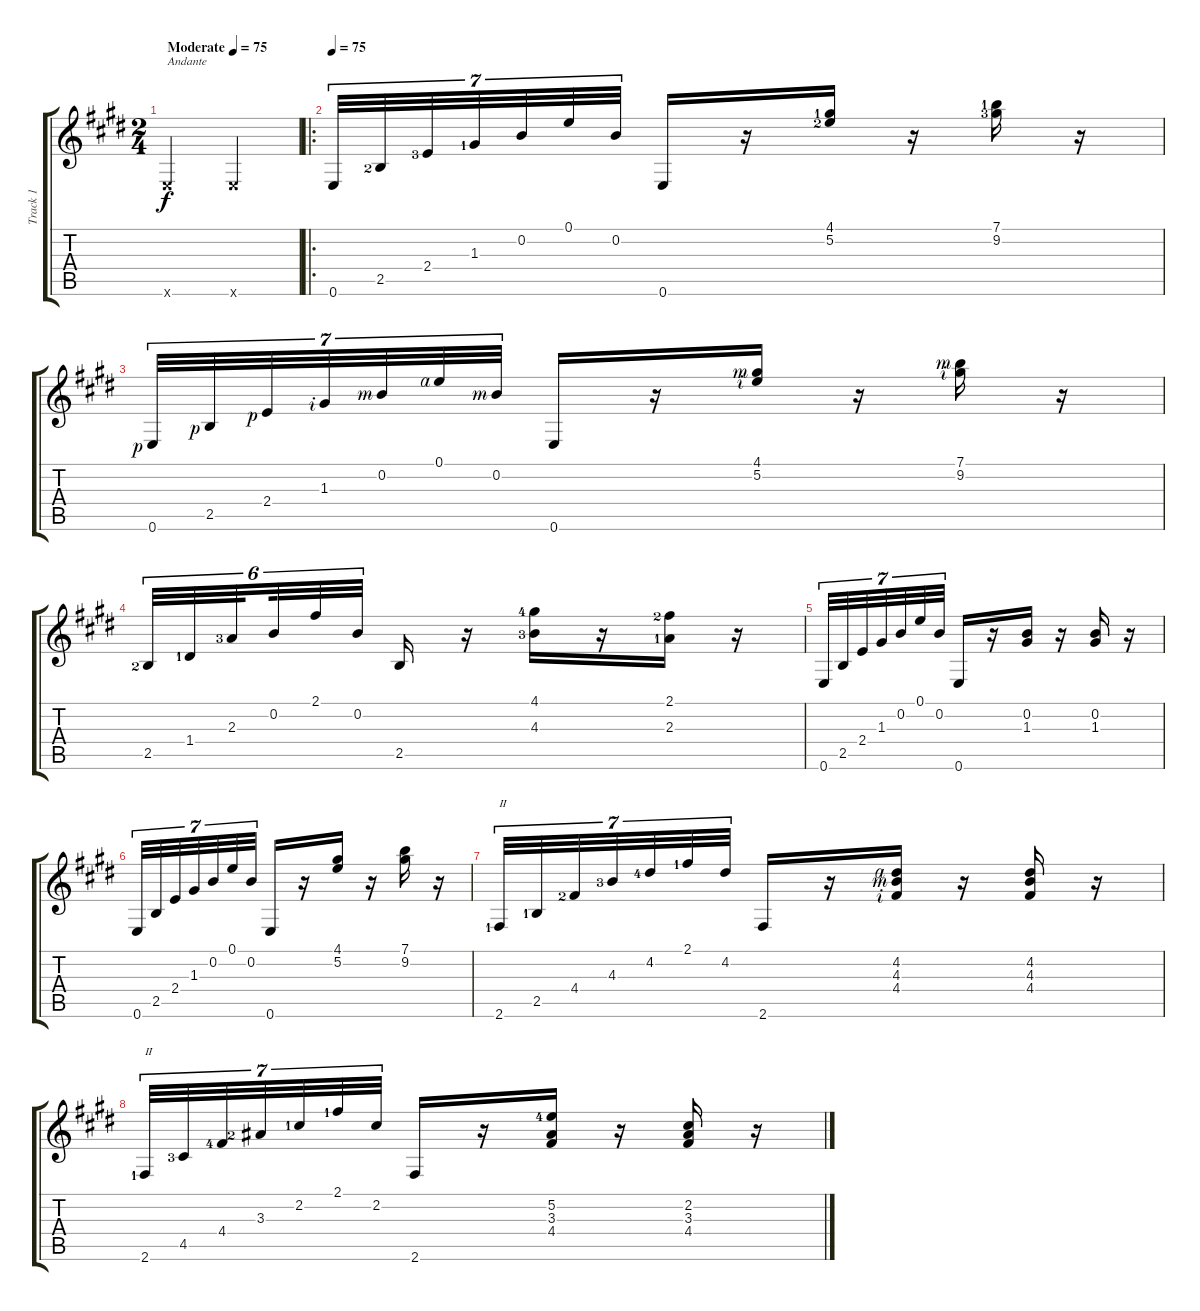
\track ("Track 1" "Track 1") {instrument acousticguitarnylon}
\staff {score tabs}
\tuning (E4 B3 G3 D3 A2 E2) {hide}
\ts (2 4)
\tempo (75 "Moderate")
\clef g2
\ks e
0.6{x}.4{txt "Andante" dy f instrument acousticguitarnylon} 0.6{x}.4 |
\ro
\tempo 75
0.6.32{tu (7 4)} 2.5{lf 3}.32{tu (7 4)} 2.4{lf 4}.32{tu (7 4)} 1.3{lf 2}.32{tu (7 4)} 0.2.32{tu (7 4)} 0.1.32{tu (7 4)} 0.2.32{tu (7 4) beam splitsecondary} 0.6.16 r.16 (4.1{lf 2} 5.2{lf 3}).16 r.16 (7.1{lf 2} 9.2{lf 4}).16 r.16 |
0.6{rf 1}.32{tu (7 4)} 2.5{rf 1}.32{tu (7 4)} 2.4{rf 1}.32{tu (7 4)} 1.3{rf 2}.32{tu (7 4)} 0.2{rf 3}.32{tu (7 4)} 0.1{rf 4}.32{tu (7 4)} 0.2{rf 3}.32{tu (7 4) beam splitsecondary} 0.6.16 r.16 (4.1{rf 3} 5.2{rf 2}).16 r.16 (7.1{rf 3} 9.2{rf 2}).16 r.16 |
2.5{lf 3}.32{tu (6 4)} 1.4{lf 2}.32{tu (6 4)} 2.3{lf 4}.32{tu (6 4) beam splitsecondary} 0.2.32{tu (6 4)} 2.1.32{tu (6 4)} 0.2.32{tu (6 4) beam splitsecondary} 2.5.16 r.16 (4.1{lf 5} 4.3{lf 4}).16 r.16 (2.1{lf 3} 2.3{lf 2}).16 r.16 |
0.6.32{tu (7 4)} 2.5.32{tu (7 4)} 2.4.32{tu (7 4)} 1.3.32{tu (7 4)} 0.2.32{tu (7 4)} 0.1.32{tu (7 4)} 0.2.32{tu (7 4) beam splitsecondary} 0.6.16 r.16 (0.2 1.3).16 r.16 (0.2 1.3).16 r.16 |
0.6.32{tu (7 4)} 2.5.32{tu (7 4)} 2.4.32{tu (7 4)} 1.3.32{tu (7 4)} 0.2.32{tu (7 4)} 0.1.32{tu (7 4)} 0.2.32{tu (7 4) beam splitsecondary} 0.6.16 r.16 (4.1 5.2).16 r.16 (7.1 9.2).16 r.16 |
2.6{lf 2}.32{tu (7 4) txt "II"} 2.5{lf 2}.32{tu (7 4)} 4.4{lf 3}.32{tu (7 4)} 4.3{lf 4}.32{tu (7 4)} 4.2{lf 5}.32{tu (7 4)} 2.1{lf 2}.32{tu (7 4)} 4.2.32{tu (7 4) beam splitsecondary} 2.6.16 r.16 (4.2{rf 4} 4.3{rf 3} 4.4{rf 2}).16 r.16 (4.2 4.3 4.4).16 r.16 |
2.6{lf 2}.32{tu (7 4) txt "II"} 4.5{lf 4}.32{tu (7 4)} 4.4{lf 5}.32{tu (7 4)} 3.3{lf 3}.32{tu (7 4)} 2.2{lf 2}.32{tu (7 4)} 2.1{lf 2}.32{tu (7 4)} 2.2.32{tu (7 4) beam splitsecondary} 2.6.16 r.16 (5.2{lf 5} 3.3 4.4).16 r.16 (2.2 3.3 4.4).16 r.16
